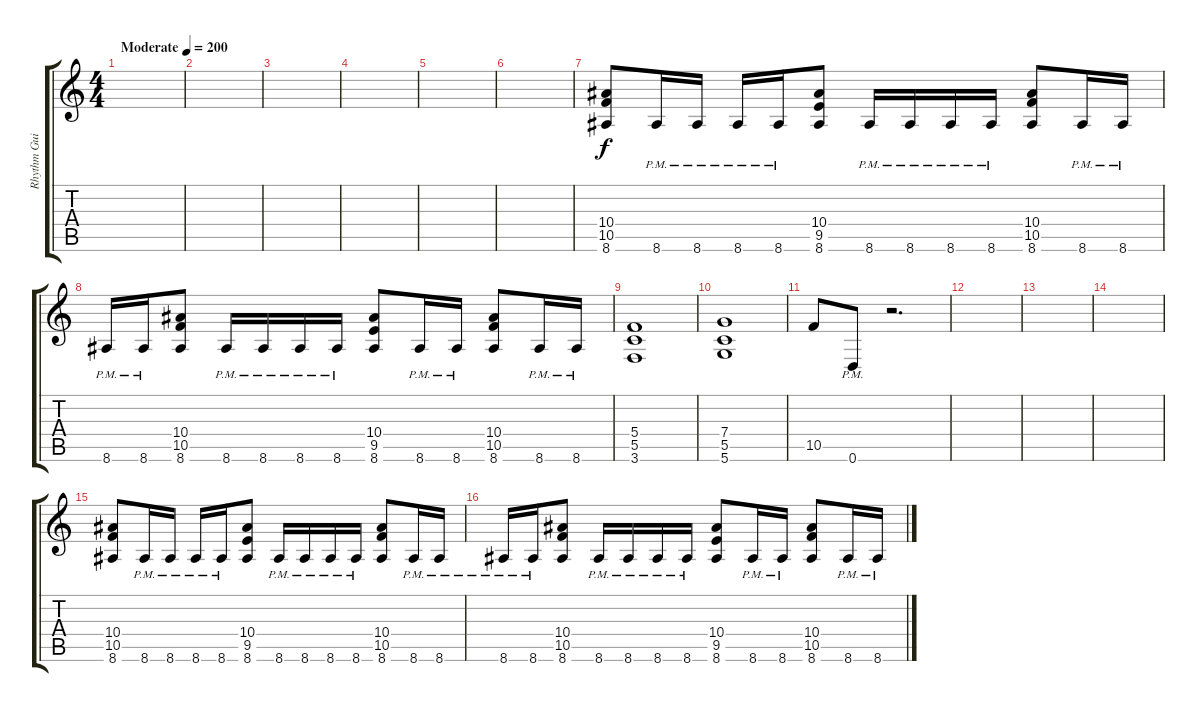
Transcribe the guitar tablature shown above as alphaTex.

\track ("Rhythm Guitar" "Rhythm Gui") {instrument distortionguitar}
\staff {score tabs}
\tuning (D4 A3 F3 C3 G2 D2) {hide}
\ts (4 4)
\tempo (200 "Moderate")
\clef g2
\ks c
|
|
|
|
|
|
(10.4 10.5 8.6).8 8.6{pm}.16 8.6{pm}.16 8.6{pm}.16 8.6{pm}.16 (10.4 9.5 8.6).8 8.6{pm}.16 8.6{pm}.16 8.6{pm}.16 8.6{pm}.16 (10.4 10.5 8.6).8 8.6{pm}.16 8.6{pm}.16 |
8.6{pm}.16 8.6{pm}.16 (10.4 10.5 8.6).8 8.6{pm}.16 8.6{pm}.16 8.6{pm}.16 8.6{pm}.16 (10.4 9.5 8.6).8 8.6{pm}.16 8.6{pm}.16 (10.4 10.5 8.6).8 8.6{pm}.16 8.6{pm}.16 |
(5.4 5.5 3.6).1 |
(7.4 5.5 5.6).1 |
10.5.8 0.6{pm}.8 r.2{d} |
|
|
|
(10.4 10.5 8.6).8 8.6{pm}.16 8.6{pm}.16 8.6{pm}.16 8.6{pm}.16 (10.4 9.5 8.6).8 8.6{pm}.16 8.6{pm}.16 8.6{pm}.16 8.6{pm}.16 (10.4 10.5 8.6).8 8.6{pm}.16 8.6{pm}.16 |
8.6{pm}.16 8.6{pm}.16 (10.4 10.5 8.6).8 8.6{pm}.16 8.6{pm}.16 8.6{pm}.16 8.6{pm}.16 (10.4 9.5 8.6).8 8.6{pm}.16 8.6{pm}.16 (10.4 10.5 8.6).8 8.6{pm}.16 8.6{pm}.16
